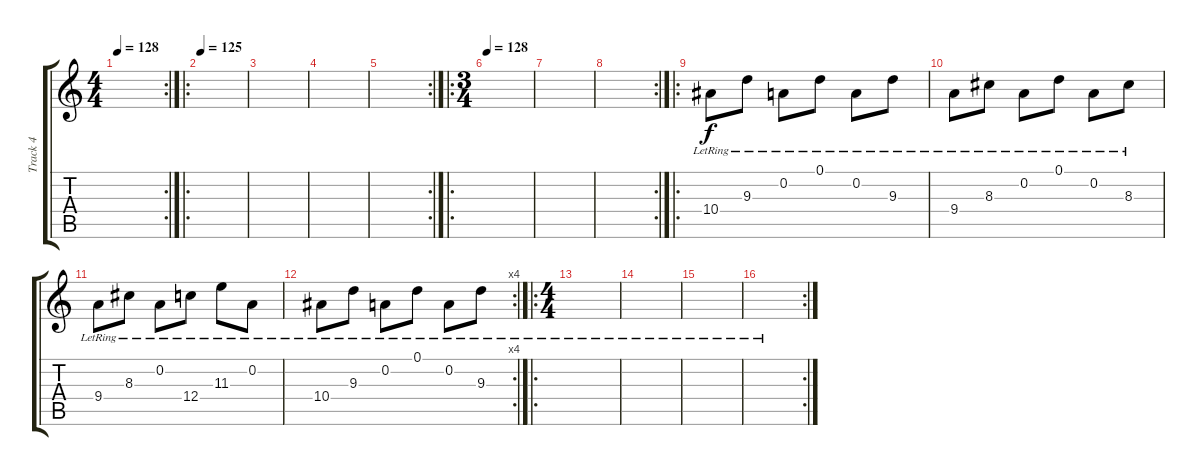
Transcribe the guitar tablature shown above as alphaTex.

\track ("Track 4" "Track 4") {instrument acousticguitarsteel}
\staff {score tabs}
\tuning (D4 A3 F3 C3 G2 D2) {hide}
\rc 2
\ts (4 4)
\tempo 128
\clef g2
\ks c
|
\ro
\tempo 125
|
|
|
\rc 2
|
\ro
\ts (3 4)
\tempo 128
|
|
\rc 2
|
\ro
10.4{lr}.8 9.3{lr}.8 0.2{lr}.8 0.1{lr}.8 0.2{lr}.8 9.3{lr}.8 |
9.4{lr}.8 8.3{lr}.8 0.2{lr}.8 0.1{lr}.8 0.2{lr}.8 8.3{lr}.8 |
9.4{lr}.8 8.3{lr}.8 0.2{lr}.8 12.4{lr}.8 11.3{lr}.8 0.2{lr}.8 |
\rc 4
10.4{lr}.8 9.3{lr}.8 0.2{lr}.8 0.1{lr}.8 0.2{lr}.8 9.3{lr}.8 |
\ro
\ts (4 4)
|
|
|
\rc 2
